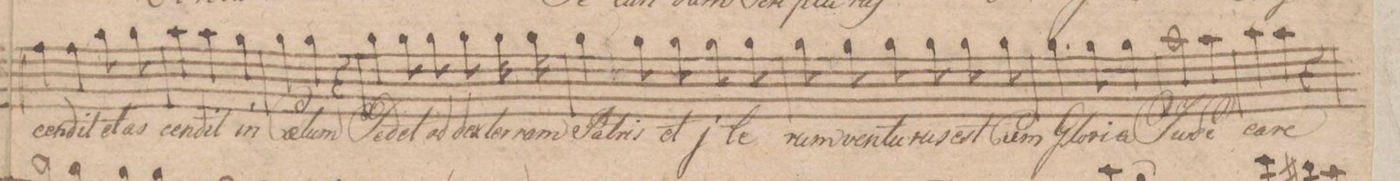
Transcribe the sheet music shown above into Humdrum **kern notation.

**kern	**text	**dynam
*I"Canto.	*	*
*clefC1	*	*
*k[f#c#]	*	*
*met(c|)	*	*
*M3/4	*	*
4dd\	-cen-	.
4dd\	-dit	.
8ee\	et	.
8ee\	as-	.
=164	=164	=164
4ff#\	-cen-	.
4ff#\	-dit	.
4ee\	in	.
=165	=165	=165
4ee\	Cae-	.
4ee\	-lum	.
4r	.	.
=166	=166	=166
4ee\	ſe-	.
8ee\	-det	.
8ee\	ad	.
8ee\	dex-	.
16ee\	-te-	.
16ee\	-ram	.
=167	=167	=167
4ee\	Pat-	.
8ee\	-ris	.
8ee\	et	.
8ee\	j-	.
8ee\	-te-	.
=168	=168	=168
8ee\	-rum	.
8ee\	ven-	.
8ee\	-tu-	.
8ee\	-rus	.
8ee\	est	.
8ee\	Cum	.
=169	=169	=169
4.ee\	Glo-	.
8ee\	-ri-	.
4ee\	-a	.
=170	=170	=170
2ff#\	Ju-	.
4ff#\	-di-	.
=171	=171	=171
4ff#\	-ca-	.
4ff#\	-re	.
4r	.	.
=172	=172	=172
*-	*-	*-
